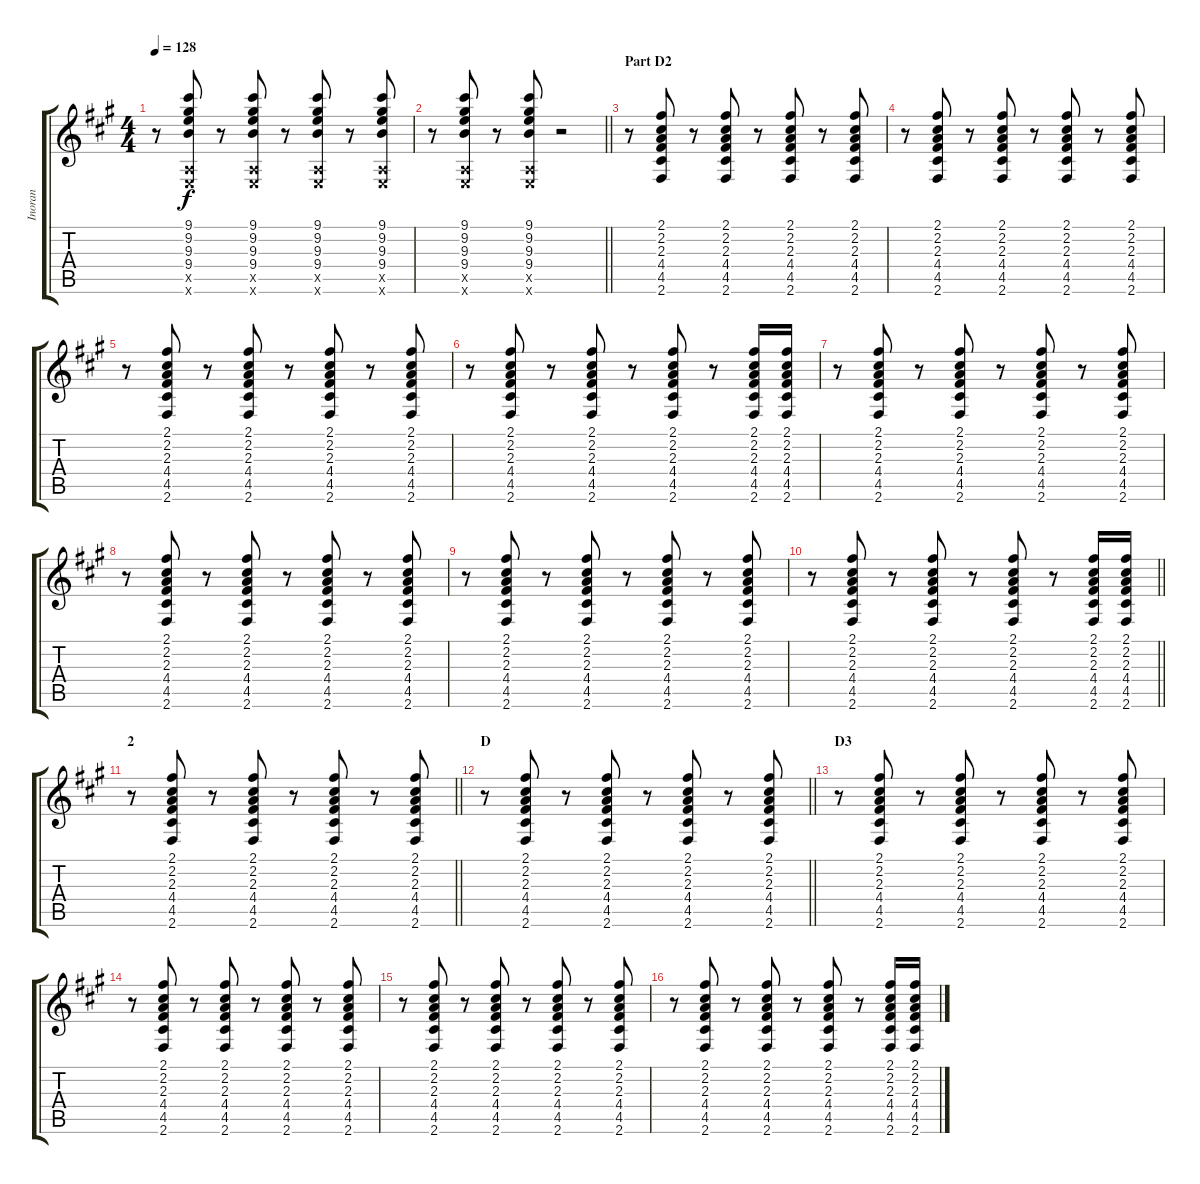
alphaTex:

\track ("Inoran" "Inoran") {instrument distortionguitar}
\staff {score tabs}
\tuning (E4 B3 G3 D3 A2 E2) {hide}
\ts (4 4)
\tempo 128
\clef g2
\ks a
r.8{dy f} (9.1 9.2 9.3 9.4 0.5{x} 0.6{x}).8 r.8 (9.1 9.2 9.3 9.4 0.5{x} 0.6{x}).8 r.8 (9.1 9.2 9.3 9.4 0.5{x} 0.6{x}).8 r.8 (9.1 9.2 9.3 9.4 0.5{x} 0.6{x}).8 |
\barLineRight lightlight
r.8 (9.1 9.2 9.3 9.4 0.5{x} 0.6{x}).8 r.8 (9.1 9.2 9.3 9.4 0.5{x} 0.6{x}).8 r.2 |
\section ("" "Part D2")
r.8 (2.1 2.2 2.3 4.4 4.5 2.6).8 r.8 (2.1 2.2 2.3 4.4 4.5 2.6).8 r.8 (2.1 2.2 2.3 4.4 4.5 2.6).8 r.8 (2.1 2.2 2.3 4.4 4.5 2.6).8 |
r.8 (2.1 2.2 2.3 4.4 4.5 2.6).8 r.8 (2.1 2.2 2.3 4.4 4.5 2.6).8 r.8 (2.1 2.2 2.3 4.4 4.5 2.6).8 r.8 (2.1 2.2 2.3 4.4 4.5 2.6).8 |
r.8 (2.1 2.2 2.3 4.4 4.5 2.6).8 r.8 (2.1 2.2 2.3 4.4 4.5 2.6).8 r.8 (2.1 2.2 2.3 4.4 4.5 2.6).8 r.8 (2.1 2.2 2.3 4.4 4.5 2.6).8 |
r.8 (2.1 2.2 2.3 4.4 4.5 2.6).8 r.8 (2.1 2.2 2.3 4.4 4.5 2.6).8 r.8 (2.1 2.2 2.3 4.4 4.5 2.6).8 r.8 (2.1 2.2 2.3 4.4 4.5 2.6).16 (2.1 2.2 2.3 4.4 4.5 2.6).16 |
r.8 (2.1 2.2 2.3 4.4 4.5 2.6).8 r.8 (2.1 2.2 2.3 4.4 4.5 2.6).8 r.8 (2.1 2.2 2.3 4.4 4.5 2.6).8 r.8 (2.1 2.2 2.3 4.4 4.5 2.6).8 |
r.8 (2.1 2.2 2.3 4.4 4.5 2.6).8 r.8 (2.1 2.2 2.3 4.4 4.5 2.6).8 r.8 (2.1 2.2 2.3 4.4 4.5 2.6).8 r.8 (2.1 2.2 2.3 4.4 4.5 2.6).8 |
r.8 (2.1 2.2 2.3 4.4 4.5 2.6).8 r.8 (2.1 2.2 2.3 4.4 4.5 2.6).8 r.8 (2.1 2.2 2.3 4.4 4.5 2.6).8 r.8 (2.1 2.2 2.3 4.4 4.5 2.6).8 |
\barLineRight lightlight
r.8 (2.1 2.2 2.3 4.4 4.5 2.6).8 r.8 (2.1 2.2 2.3 4.4 4.5 2.6).8 r.8 (2.1 2.2 2.3 4.4 4.5 2.6).8 r.8 (2.1 2.2 2.3 4.4 4.5 2.6).16 (2.1 2.2 2.3 4.4 4.5 2.6).16 |
\section ("" "2")
\barLineRight lightlight
r.8 (2.1 2.2 2.3 4.4 4.5 2.6).8 r.8 (2.1 2.2 2.3 4.4 4.5 2.6).8 r.8 (2.1 2.2 2.3 4.4 4.5 2.6).8 r.8 (2.1 2.2 2.3 4.4 4.5 2.6).8 |
\section ("" "D")
\barLineRight lightlight
r.8 (2.1 2.2 2.3 4.4 4.5 2.6).8 r.8 (2.1 2.2 2.3 4.4 4.5 2.6).8 r.8 (2.1 2.2 2.3 4.4 4.5 2.6).8 r.8 (2.1 2.2 2.3 4.4 4.5 2.6).8 |
\section ("" "D3")
r.8 (2.1 2.2 2.3 4.4 4.5 2.6).8 r.8 (2.1 2.2 2.3 4.4 4.5 2.6).8 r.8 (2.1 2.2 2.3 4.4 4.5 2.6).8 r.8 (2.1 2.2 2.3 4.4 4.5 2.6).8 |
r.8 (2.1 2.2 2.3 4.4 4.5 2.6).8 r.8 (2.1 2.2 2.3 4.4 4.5 2.6).8 r.8 (2.1 2.2 2.3 4.4 4.5 2.6).8 r.8 (2.1 2.2 2.3 4.4 4.5 2.6).8 |
r.8 (2.1 2.2 2.3 4.4 4.5 2.6).8 r.8 (2.1 2.2 2.3 4.4 4.5 2.6).8 r.8 (2.1 2.2 2.3 4.4 4.5 2.6).8 r.8 (2.1 2.2 2.3 4.4 4.5 2.6).8 |
r.8 (2.1 2.2 2.3 4.4 4.5 2.6).8 r.8 (2.1 2.2 2.3 4.4 4.5 2.6).8 r.8 (2.1 2.2 2.3 4.4 4.5 2.6).8 r.8 (2.1 2.2 2.3 4.4 4.5 2.6).16 (2.1 2.2 2.3 4.4 4.5 2.6).16
